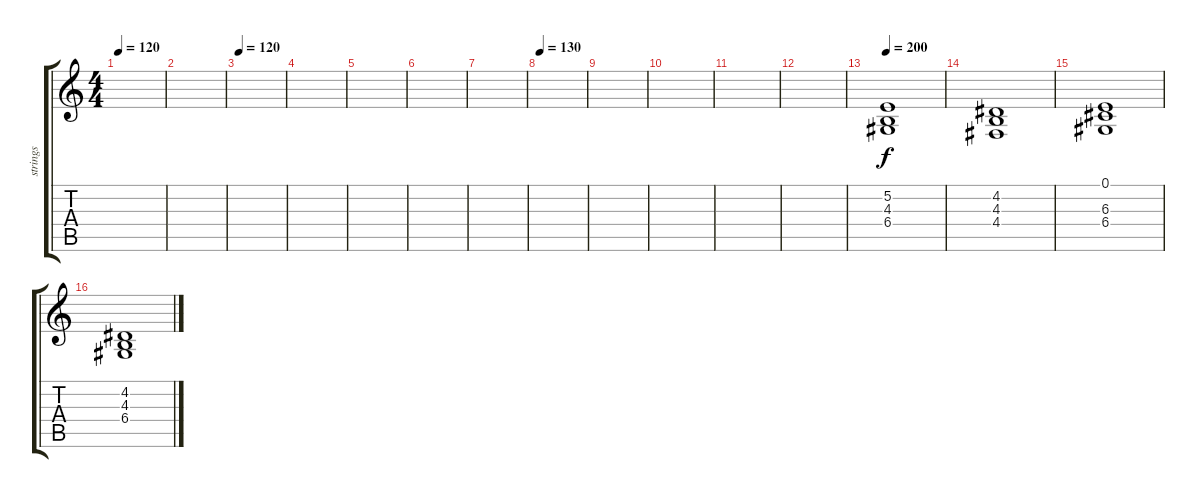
\track ("strings" "strings") {instrument stringensemble1}
\staff {score tabs}
\tuning (E4 B3 G3 D3 A2 E2) {hide}
\ts (4 4)
\tempo 120
\clef g2
\ks c
|
|
\tempo 120
|
|
|
|
|
\tempo 130
|
|
|
|
|
\tempo 200
(5.2 4.3 6.4).1 |
(4.2 4.3 4.4).1 |
(0.1 6.3 6.4).1 |
(4.2 4.3 6.4).1
